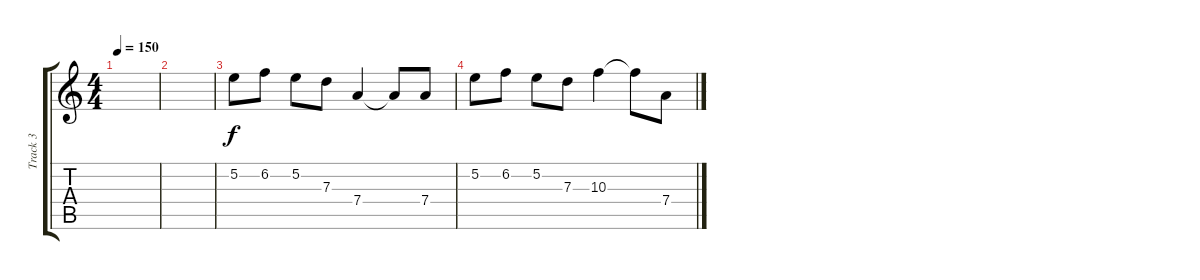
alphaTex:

\track ("Track 3" "Track 3") {instrument overdrivenguitar}
\staff {score tabs}
\tuning (E4 B3 G3 D3 A2 D2) {hide}
\ts (4 4)
\tempo 150
\clef g2
\ks c
|
|
5.2.8 6.2.8 5.2.8 7.3.8 7.4.4 7.4{t}.8 7.4.8 |
5.2.8 6.2.8 5.2.8 7.3.8 10.3.4 10.3{t}.8 7.4.8
